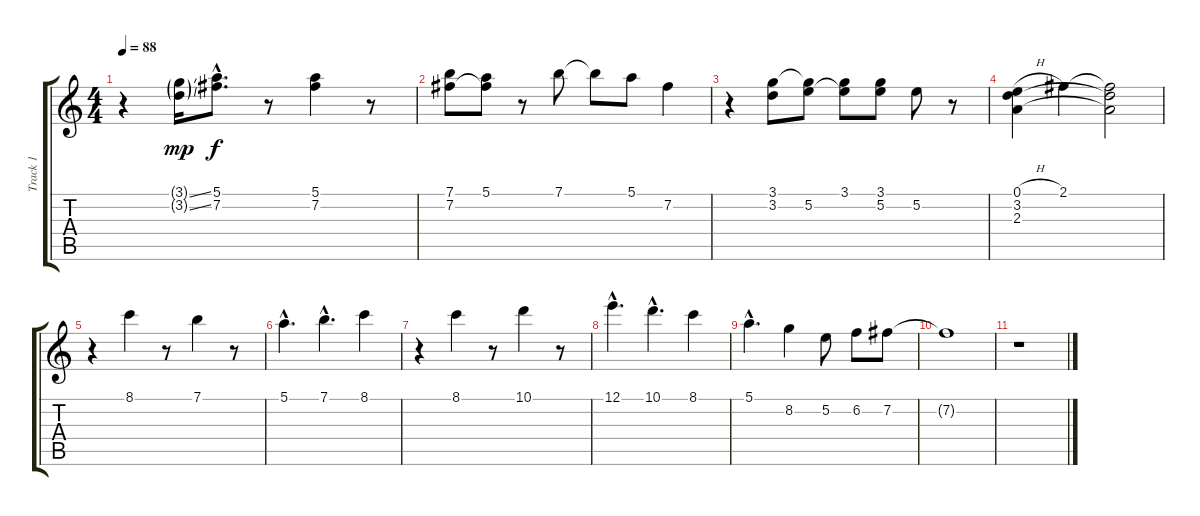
\track ("Track 1" "Track 1") {instrument acousticguitarnylon}
\staff {score tabs}
\tuning (E4 B3 G3 D3 A2 E2) {hide}
\ts (4 4)
\tempo 88
\clef g2
\ks c
r.4{dy f} (3.1{ss g} 3.2{ss g}).16{dy mp} (5.1{hac} 7.2{hac}).8{d dy f} r.8 (5.1 7.2).4 r.8 |
(7.1 7.2).8 (5.1 7.2{t}).8 r.8 7.1.8 7.1{t}.8 5.1.8 7.2.4 |
r.4 (3.1 3.2).8 (3.1{t} 5.2).8 (3.1 5.2{t}).8 (3.1 5.2).8 5.2.8 r.8 |
(0.1{h} 3.2 2.3).4 2.1.4 (2.1{t} 3.2{t} 2.3{t}).2 |
r.4 8.1.4 r.8 7.1.4 r.8 |
5.1{hac}.4{d} 7.1{hac}.4{d} 8.1.4 |
r.4 8.1.4 r.8 10.1.4 r.8 |
12.1{hac}.4{d} 10.1{hac}.4{d} 8.1.4 |
5.1{hac}.4{d} 8.2.4 5.2.8 6.2.8 7.2.8 |
7.2{t}.1 |
r.1
